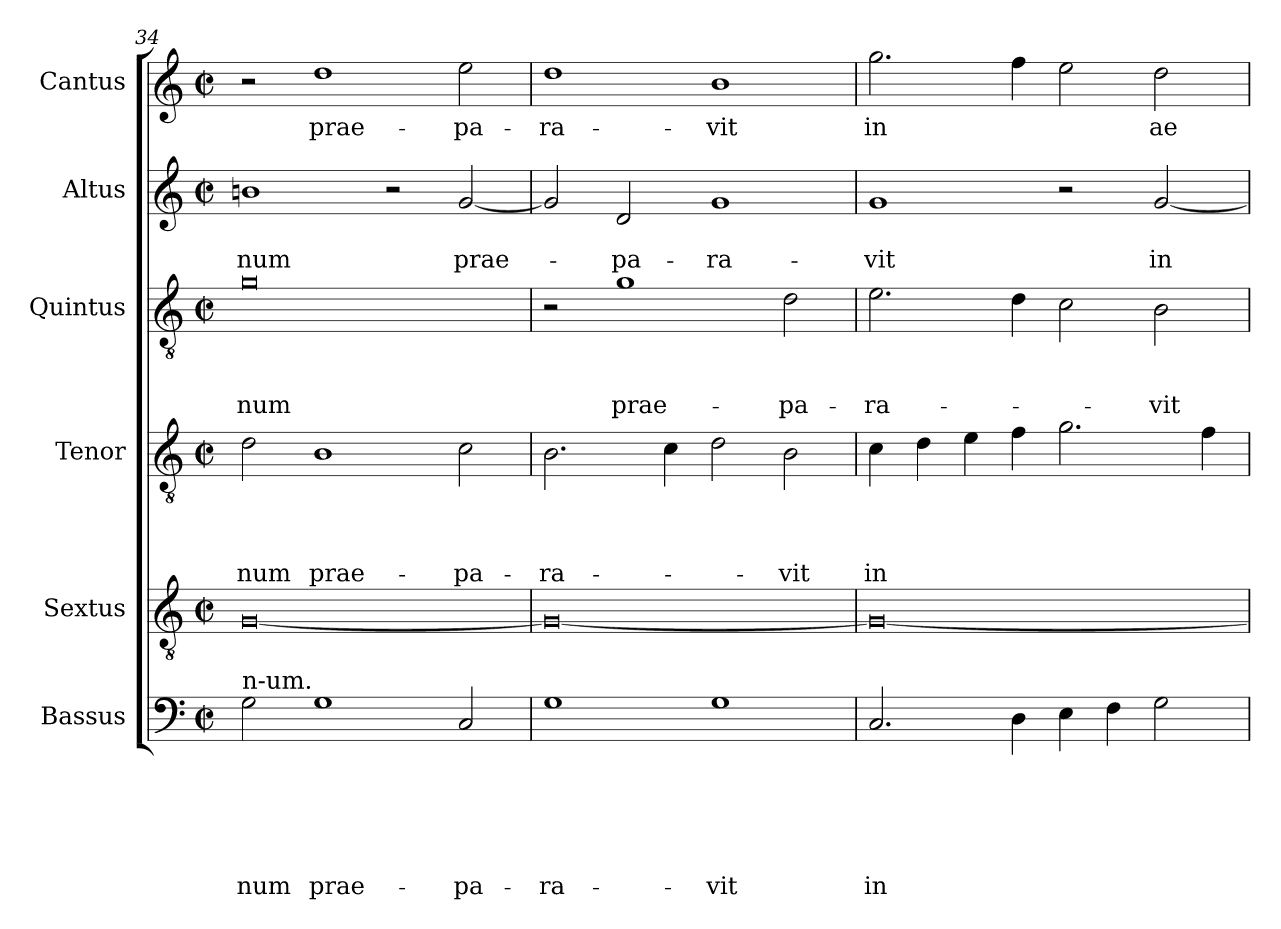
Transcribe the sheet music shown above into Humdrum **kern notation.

**kern	**text	**text	**text	**text	**text	**text	**kern	**kern	**text	**text	**text	**text	**kern	**text	**text	**text	**kern	**text	**text	**kern	**text
*part6	*part6	*part6	*part6	*part6	*part6	*part6	*part5	*part4	*part4	*part4	*part4	*part4	*part3	*part3	*part3	*part3	*part2	*part2	*part2	*part1	*part1
*staff6	*staff6	*staff6	*staff6	*staff6	*staff6	*staff6	*staff5	*staff4	*staff4	*staff4	*staff4	*staff4	*staff3	*staff3	*staff3	*staff3	*staff2	*staff2	*staff2	*staff1	*staff1
*I"Bassus	*	*	*	*	*	*	*I"Sextus	*I"Tenor	*	*	*	*	*I"Quintus	*	*	*	*I"Altus	*	*	*I"Cantus	*
*I'B	*	*	*	*	*	*	*I'Sx	*I'T	*	*	*	*	*I'Q	*	*	*	*I'A	*	*	*I'C	*
!!LO:PB:g=z
*clefF4	*	*	*	*	*	*	*clefGv2	*clefGv2	*	*	*	*	*clefGv2	*	*	*	*clefG2	*	*	*clefG2	*
*k[]	*	*	*	*	*	*	*k[]	*k[]	*	*	*	*	*k[]	*	*	*	*k[]	*	*	*k[]	*
*C:	*	*	*	*	*	*	*C:	*C:	*	*	*	*	*C:	*	*	*	*C:	*	*	*C:	*
*M2/2	*	*	*	*	*	*	*M2/2	*M2/2	*	*	*	*	*M2/2	*	*	*	*M2/2	*	*	*M2/2	*
*met(c|)	*	*	*	*	*	*	*met(c|)	*met(c|)	*	*	*	*	*met(c|)	*	*	*	*met(c|)	*	*	*met(c|)	*
=34	=34	=34	=34	=34	=34	=34	=34	=34	=34	=34	=34	=34	=34	=34	=34	=34	=34	=34	=34	=34	=34
!LO:TX:a:t=n-um.	!	!	!	!	!	!	!	!	!	!	!	!	!	!	!	!	!	!	!	!	!
!	!	!	!	!	!	!LO:LY:b	!	!	!	!	!	!LO:LY:b	!	!	!	!LO:LY:b	!	!	!LO:LY:b	!	!
2G\	.	.	.	.	.	-num	[<0G	2d\	.	.	.	-num	0g	.	.	-num	1bn	.	-num	2r	.
!	!	!	!	!	!	!LO:LY:b	!	!	!	!	!	!LO:LY:b	!	!	!	!	!	!	!	!	!LO:LY:b
1G	.	.	.	.	.	prae-	.	1B	.	.	.	prae-	.	.	.	.	.	.	.	1dd	prae-
.	.	.	.	.	.	.	.	.	.	.	.	.	.	.	.	.	2r	.	.	.	.
!	!	!	!	!	!	!LO:LY:b	!	!	!	!	!	!LO:LY:b	!	!	!	!	!	!	!LO:LY:b	!	!LO:LY:b
2C/	.	.	.	.	.	-pa-	.	2c\	.	.	.	-pa-	.	.	.	.	[<2g/	.	prae-	2ee\	-pa-
=35	=35	=35	=35	=35	=35	=35	=35	=35	=35	=35	=35	=35	=35	=35	=35	=35	=35	=35	=35	=35	=35
!	!	!	!	!	!	!LO:LY:b	!	!	!	!	!	!LO:LY:b	!	!	!	!	!	!	!	!	!LO:LY:b
1G	.	.	.	.	.	-ra-	0G_	2.B\	.	.	.	-ra-	2r	.	.	.	2g/]	.	.	1dd	-ra-
!	!	!	!	!	!	!	!	!	!	!	!	!	!	!	!	!LO:LY:b	!	!	!LO:LY:b	!	!
.	.	.	.	.	.	.	.	.	.	.	.	.	1g	.	.	prae-	2d/	.	-pa-	.	.
.	.	.	.	.	.	.	.	4c\	.	.	.	.	.	.	.	.	.	.	.	.	.
!	!	!	!	!	!	!LO:LY:b	!	!	!	!	!	!	!	!	!	!	!	!	!LO:LY:b	!	!LO:LY:b
1G	.	.	.	.	.	-vit	.	2d\	.	.	.	.	.	.	.	.	1g	.	-ra-	1b	-vit
!	!	!	!	!	!	!	!	!	!	!	!	!LO:LY:b	!	!	!	!LO:LY:b	!	!	!	!	!
.	.	.	.	.	.	.	.	2B\	.	.	.	-vit	2d\	.	.	-pa-	.	.	.	.	.
=36	=36	=36	=36	=36	=36	=36	=36	=36	=36	=36	=36	=36	=36	=36	=36	=36	=36	=36	=36	=36	=36
!	!	!	!	!	!	!LO:LY:b	!	!	!	!	!	!LO:LY:b	!	!	!	!LO:LY:b	!	!	!LO:LY:b	!	!LO:LY:b
2.C/	.	.	.	.	.	in	0G_	4c\	.	.	.	in	2.e\	.	.	-ra-	1g	.	-vit	2.gg\	in
.	.	.	.	.	.	.	.	4d\	.	.	.	.	.	.	.	.	.	.	.	.	.
.	.	.	.	.	.	.	.	4e\	.	.	.	.	.	.	.	.	.	.	.	.	.
4D\	.	.	.	.	.	.	.	4f\	.	.	.	.	4d\	.	.	.	.	.	.	4ff\	.
4E\	.	.	.	.	.	.	.	2.g\	.	.	.	.	2c\	.	.	.	2r	.	.	2ee\	.
4F\	.	.	.	.	.	.	.	.	.	.	.	.	.	.	.	.	.	.	.	.	.
!	!	!	!	!	!	!	!	!	!	!	!	!	!	!	!	!LO:LY:b	!	!	!LO:LY:b	!	!LO:LY:b
2G\	.	.	.	.	.	.	.	.	.	.	.	.	2B\	.	.	-vit	[<2g/	.	in	2dd\	ae-
.	.	.	.	.	.	.	.	4f\	.	.	.	.	.	.	.	.	.	.	.	.	.
=	=	=	=	=	=	=	=	=	=	=	=	=	=	=	=	=	=	=	=	=	=
*-	*-	*-	*-	*-	*-	*-	*-	*-	*-	*-	*-	*-	*-	*-	*-	*-	*-	*-	*-	*-	*-
